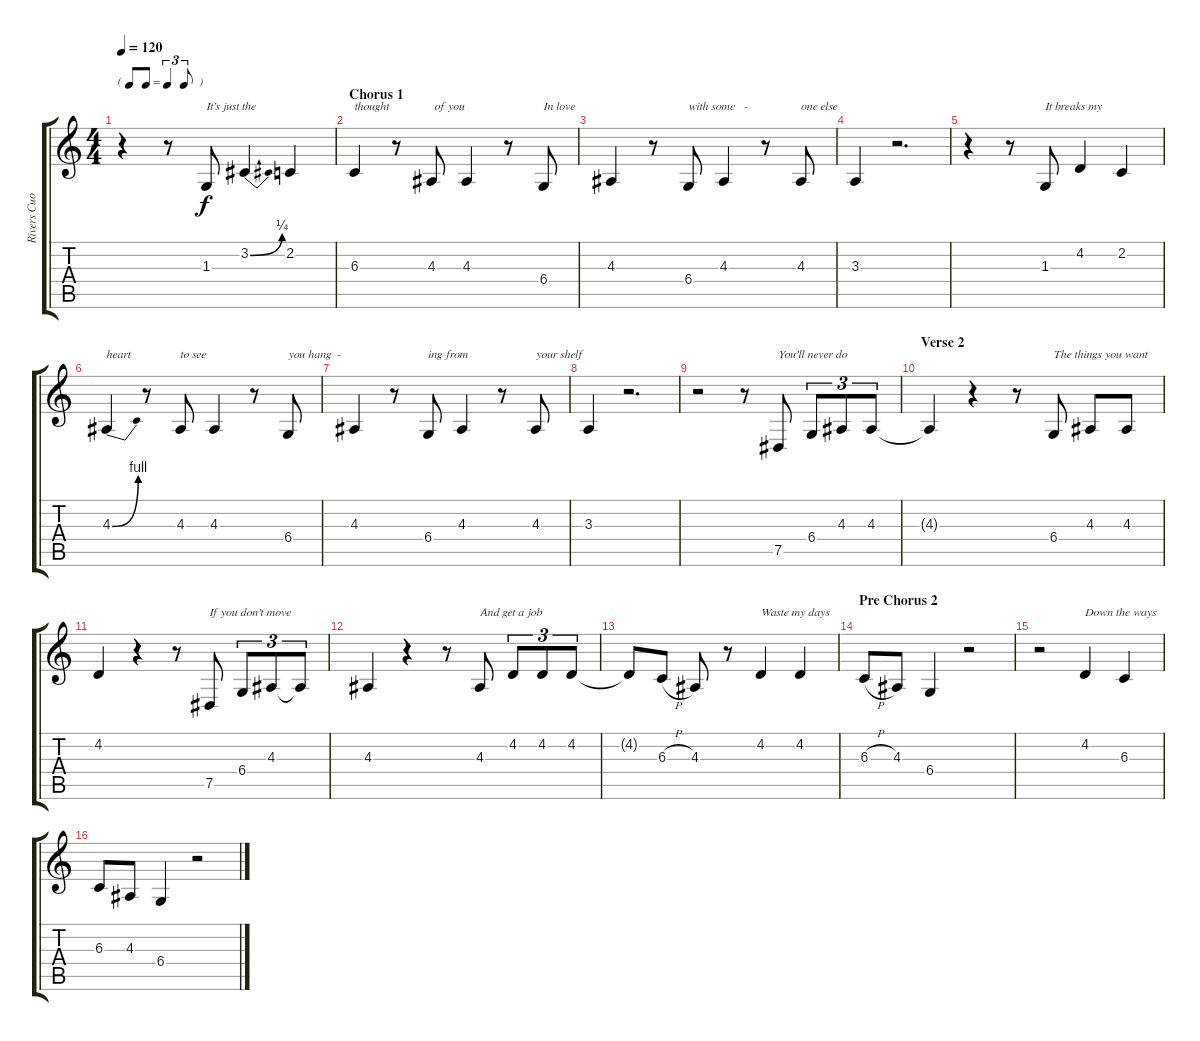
\track ("Rivers Cuomo - Vocals" "Rivers Cuo") {instrument altosax}
\staff {score tabs}
\tuning (Eb4 Bb3 Gb3 Db3 Ab2 Eb2) {hide}
\ts (4 4)
\tf triplet8th
\tempo 120
\clef g2
\ks c
r.4{dy f} r.8 1.3.8{txt "It’s just the"} 3.2{be (bend 0 0 60 1)}.4 2.2.4 |
\section ("" "Chorus 1")
6.3.4{txt "thought"} r.8 4.3.8{txt " of you"} 4.3.4 r.8 6.4.8{txt "In love "} |
4.3.4 r.8 6.4.8{txt "with some   -"} 4.3.4 r.8 4.3.8{txt "one else"} |
3.3.4 r.2{d} |
r.4 r.8 1.3.8{txt "It breaks my "} 4.2.4 2.2.4 |
4.3{be (bend 0 0 60 4)}.4{txt "heart"} r.8 4.3.8{txt "to see "} 4.3.4 r.8 6.4.8{txt "you hang  -"} |
4.3.4 r.8 6.4.8{txt "ing from"} 4.3.4 r.8 4.3.8{txt "your shelf"} |
3.3.4 r.2{d} |
r.2 r.8 7.5.8{txt "You’ll never do"} 6.4.8{tu (3 2)} 4.3.8{tu (3 2)} 4.3.8{tu (3 2)} |
\section ("" "Verse 2")
4.3{t}.4 r.4 r.8 6.4.8{txt "The things you want"} 4.3.8 4.3.8 |
4.2.4 r.4 r.8 7.5.8{txt "If you don’t move"} 6.4.8{tu (3 2)} 4.3.8{tu (3 2)} 4.3{t}.8{tu (3 2)} |
4.3.4 r.4 r.8 4.3.8{txt "And get a job"} 4.2.8{tu (3 2)} 4.2.8{tu (3 2)} 4.2.8{tu (3 2)} |
4.2{t}.8 6.3{h}.8 4.3.8 r.8 4.2.4{txt "Waste my days"} 4.2.4 |
\section ("" "Pre Chorus 2")
6.3{h}.8 4.3.8 6.4.4 r.2 |
r.2 4.2.4{txt "Down the ways"} 6.3.4 |
6.3.8 4.3.8 6.4.4 r.2
